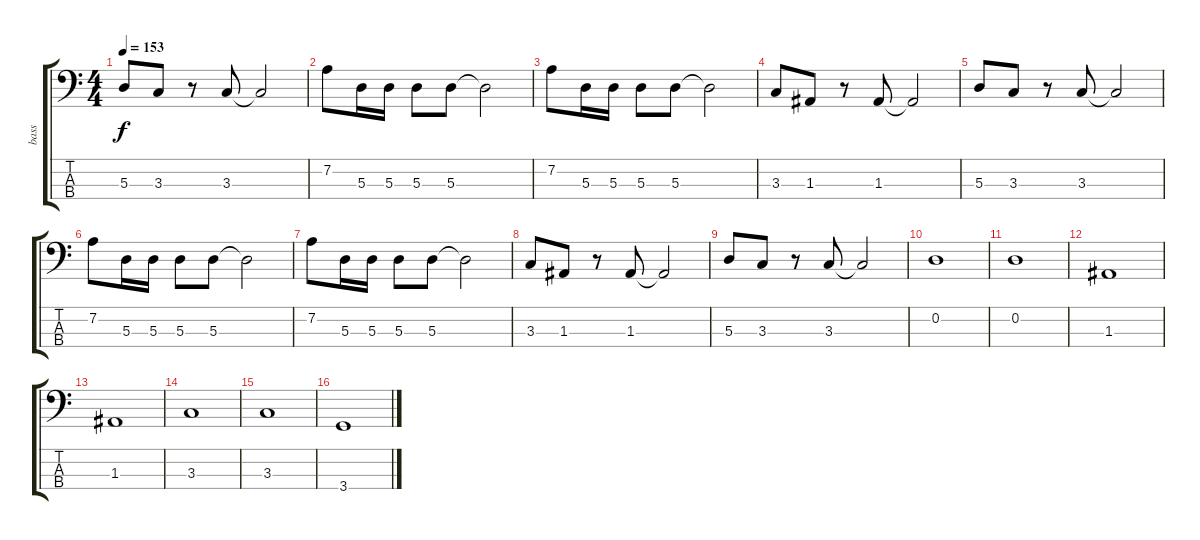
\track ("bass" "bass") {instrument electricbassfinger}
\staff {score tabs}
\tuning (G2 D2 A1 E1) {hide}
\ts (4 4)
\tempo 153
\clef f4
\ks c
5.3.8{dy f} 3.3.8 r.8 3.3.8 3.3{t}.2 |
7.2.8 5.3.16 5.3.16 5.3.8 5.3.8 5.3{t}.2 |
7.2.8 5.3.16 5.3.16 5.3.8 5.3.8 5.3{t}.2 |
3.3.8 1.3.8 r.8 1.3.8 1.3{t}.2 |
5.3.8 3.3.8 r.8 3.3.8 3.3{t}.2 |
7.2.8 5.3.16 5.3.16 5.3.8 5.3.8 5.3{t}.2 |
7.2.8 5.3.16 5.3.16 5.3.8 5.3.8 5.3{t}.2 |
3.3.8 1.3.8 r.8 1.3.8 1.3{t}.2 |
5.3.8 3.3.8 r.8 3.3.8 3.3{t}.2 |
0.2.1 |
0.2.1 |
1.3.1 |
1.3.1 |
3.3.1 |
3.3.1 |
3.4.1
